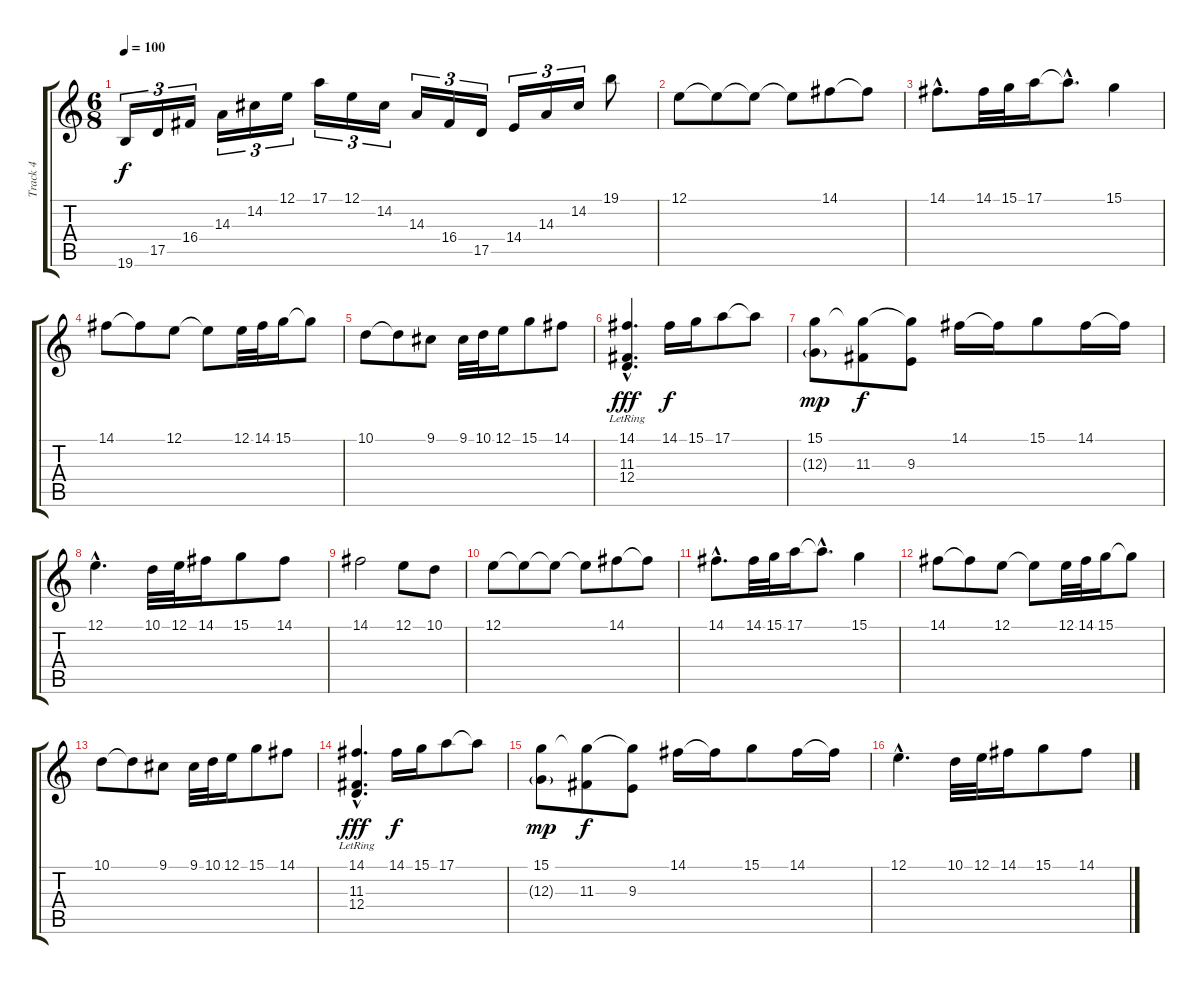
\track ("Track 4" "Track 4") {instrument acousticgrandpiano}
\staff {score tabs}
\tuning (E4 B3 G3 D3 A2 E2) {hide}
\ts (6 8)
\tempo 100
\clef g2
\ks c
19.6.16{tu (3 2) dy f} 17.5.16{tu (3 2)} 16.4.16{tu (3 2)} 14.3.16{tu (3 2)} 14.2.16{tu (3 2)} 12.1.16{tu (3 2)} 17.1.16{tu (3 2)} 12.1.16{tu (3 2)} 14.2.16{tu (3 2)} 14.3.16{tu (3 2)} 16.4.16{tu (3 2)} 17.5.16{tu (3 2)} 14.4.16{tu (3 2)} 14.3.16{tu (3 2)} 14.2.16{tu (3 2)} 19.1.8 |
12.1.8 12.1{t}.8 12.1{t}.8 12.1{t}.8 14.1.8 14.1{t}.8 |
14.1{hac}.8{d} 14.1.32 15.1.32 17.1.16 17.1{hac t}.8{d} 15.1.4 |
14.1.8 14.1{t}.8 12.1.8 12.1{t}.8 12.1.32 14.1.32 15.1.16 15.1{t}.8 |
10.1.8 10.1{t}.8 9.1.8 9.1.32 10.1.32 12.1.16 15.1.8 14.1.8 |
(14.1{hac} 11.3{hac lr} 12.4{hac lr}).4{d dy fff} 14.1.16{dy f} 15.1.16 17.1.8 17.1{t}.8 |
(15.1 12.3{g}).8{dy mp} (15.1{t} 11.3).8{dy f} (15.1{t} 9.3).8 14.1.16 14.1{t}.16 15.1.8 14.1.16 14.1{t}.16 |
12.1{hac}.4{d} 10.1.32 12.1.32 14.1.16 15.1.8 14.1.8 |
14.1.2 12.1.8 10.1.8 |
12.1.8 12.1{t}.8 12.1{t}.8 12.1{t}.8 14.1.8 14.1{t}.8 |
14.1{hac}.8{d} 14.1.32 15.1.32 17.1.16 17.1{hac t}.8{d} 15.1.4 |
14.1.8 14.1{t}.8 12.1.8 12.1{t}.8 12.1.32 14.1.32 15.1.16 15.1{t}.8 |
10.1.8 10.1{t}.8 9.1.8 9.1.32 10.1.32 12.1.16 15.1.8 14.1.8 |
(14.1{hac} 11.3{hac lr} 12.4{hac lr}).4{d dy fff} 14.1.16{dy f} 15.1.16 17.1.8 17.1{t}.8 |
(15.1 12.3{g}).8{dy mp} (15.1{t} 11.3).8{dy f} (15.1{t} 9.3).8 14.1.16 14.1{t}.16 15.1.8 14.1.16 14.1{t}.16 |
12.1{hac}.4{d} 10.1.32 12.1.32 14.1.16 15.1.8 14.1.8
